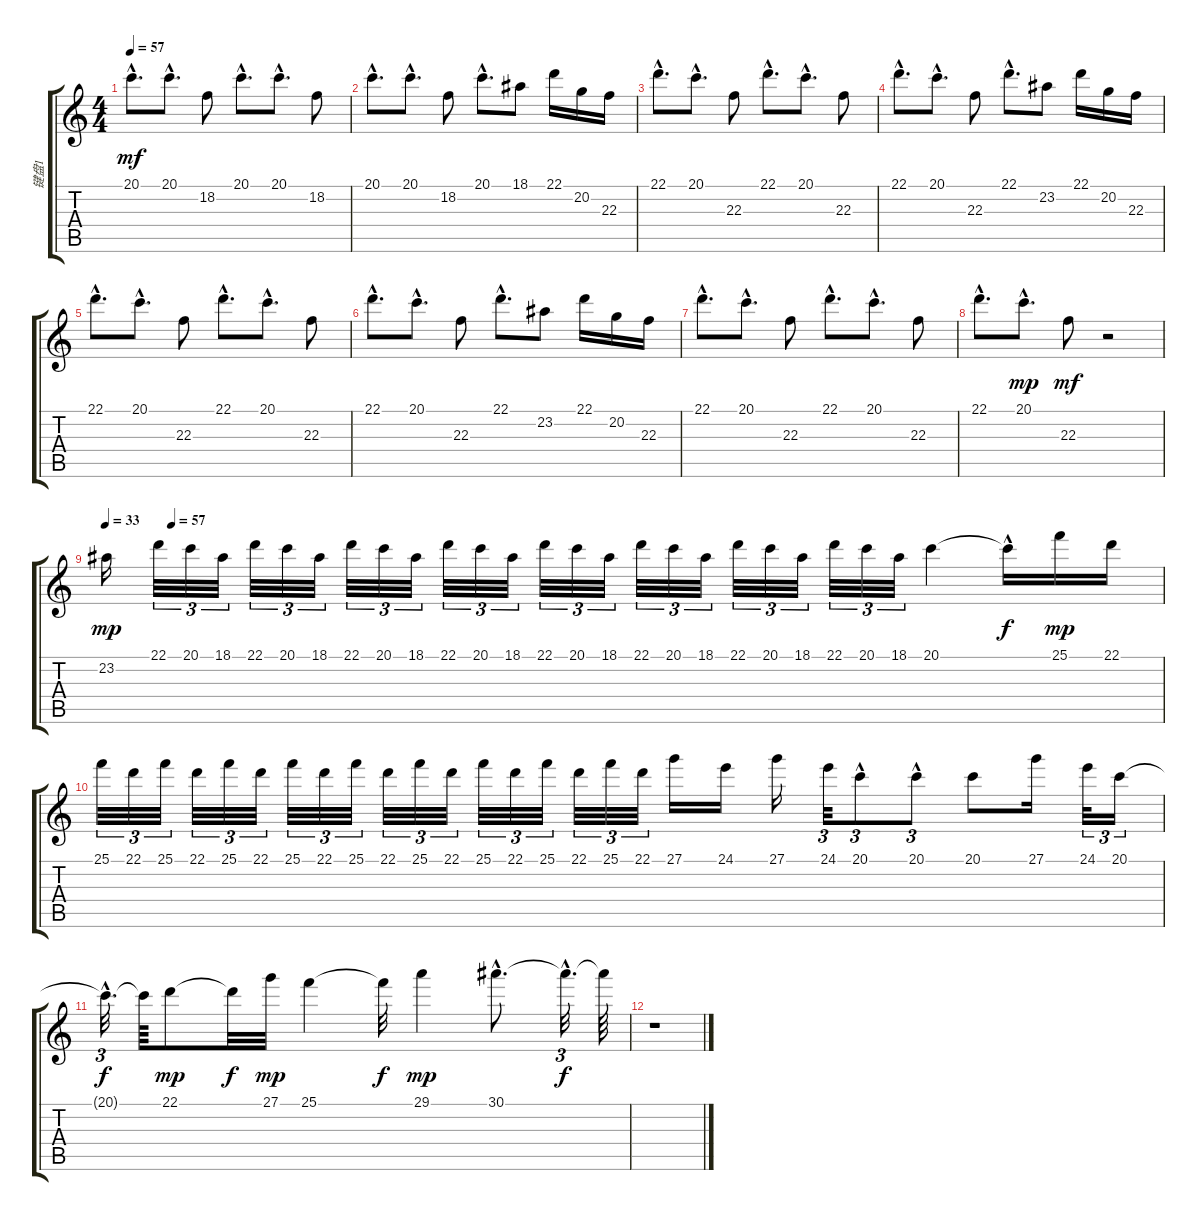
\track ("键盘1" "键盘1") {instrument synthbrass1}
\staff {score tabs}
\tuning (E4 B3 G3 D3 A2 E2) {hide}
\ts (4 4)
\tempo 57
\clef g2
\ks c
20.1{hac}.8{d dy mf} 20.1{hac}.8{d} 18.2.8 20.1{hac}.8{d} 20.1{hac}.8{d} 18.2.8 |
20.1{hac}.8{d} 20.1{hac}.8{d} 18.2.8 20.1{hac}.8{d} 18.1.8 22.1.16 20.2.16 22.3.16 |
22.1{hac}.8{d} 20.1{hac}.8{d} 22.3.8 22.1{hac}.8{d} 20.1{hac}.8{d} 22.3.8 |
22.1{hac}.8{d} 20.1{hac}.8{d} 22.3.8 22.1{hac}.8{d} 23.2.8 22.1.16 20.2.16 22.3.16 |
22.1{hac}.8{d} 20.1{hac}.8{d} 22.3.8 22.1{hac}.8{d} 20.1{hac}.8{d} 22.3.8 |
22.1{hac}.8{d} 20.1{hac}.8{d} 22.3.8 22.1{hac}.8{d} 23.2.8 22.1.16 20.2.16 22.3.16 |
22.1{hac}.8{d} 20.1{hac}.8{d} 22.3.8 22.1{hac}.8{d} 20.1{hac}.8{d} 22.3.8 |
22.1{hac}.8{d} 20.1{hac}.8{d dy mp} 22.3.8{dy mf} r.2 |
\tempo 33
\tempo (57 0.0625)
23.2.16{dy mp} 22.1.32{tu (3 2)} 20.1.32{tu (3 2)} 18.1.32{tu (3 2)} 22.1.32{tu (3 2)} 20.1.32{tu (3 2)} 18.1.32{tu (3 2)} 22.1.32{tu (3 2)} 20.1.32{tu (3 2)} 18.1.32{tu (3 2)} 22.1.32{tu (3 2)} 20.1.32{tu (3 2)} 18.1.32{tu (3 2)} 22.1.32{tu (3 2)} 20.1.32{tu (3 2)} 18.1.32{tu (3 2)} 22.1.32{tu (3 2)} 20.1.32{tu (3 2)} 18.1.32{tu (3 2)} 22.1.32{tu (3 2)} 20.1.32{tu (3 2)} 18.1.32{tu (3 2)} 22.1.32{tu (3 2)} 20.1.32{tu (3 2)} 18.1.32{tu (3 2)} 20.1.4 20.1{hac t}.16{dy f} 25.1.16{dy mp} 22.1.16 |
25.1.32{tu (3 2)} 22.1.32{tu (3 2)} 25.1.32{tu (3 2)} 22.1.32{tu (3 2)} 25.1.32{tu (3 2)} 22.1.32{tu (3 2)} 25.1.32{tu (3 2)} 22.1.32{tu (3 2)} 25.1.32{tu (3 2)} 22.1.32{tu (3 2)} 25.1.32{tu (3 2)} 22.1.32{tu (3 2)} 25.1.32{tu (3 2)} 22.1.32{tu (3 2)} 25.1.32{tu (3 2)} 22.1.32{tu (3 2)} 25.1.32{tu (3 2)} 22.1.32{tu (3 2)} 27.1.16 24.1.16 27.1.16 24.1.32{tu (3 2)} 20.1{hac}.8{tu (3 2)} 20.1{hac}.8{tu (3 2)} 20.1.8 27.1.16 24.1.32{tu (3 2)} 20.1.16{tu (3 2)} |
20.1{hac t}.32{d tu (3 2) dy f} 20.1{t}.64 22.1.8{dy mp} 22.1{t}.32{dy f} 27.1.32{dy mp} 25.1.4 25.1{t}.32{dy f} 29.1.4{dy mp} 30.1{hac}.8{d} 30.1{hac t}.32{d tu (3 2) dy f} 30.1{t}.64 |
r.1
